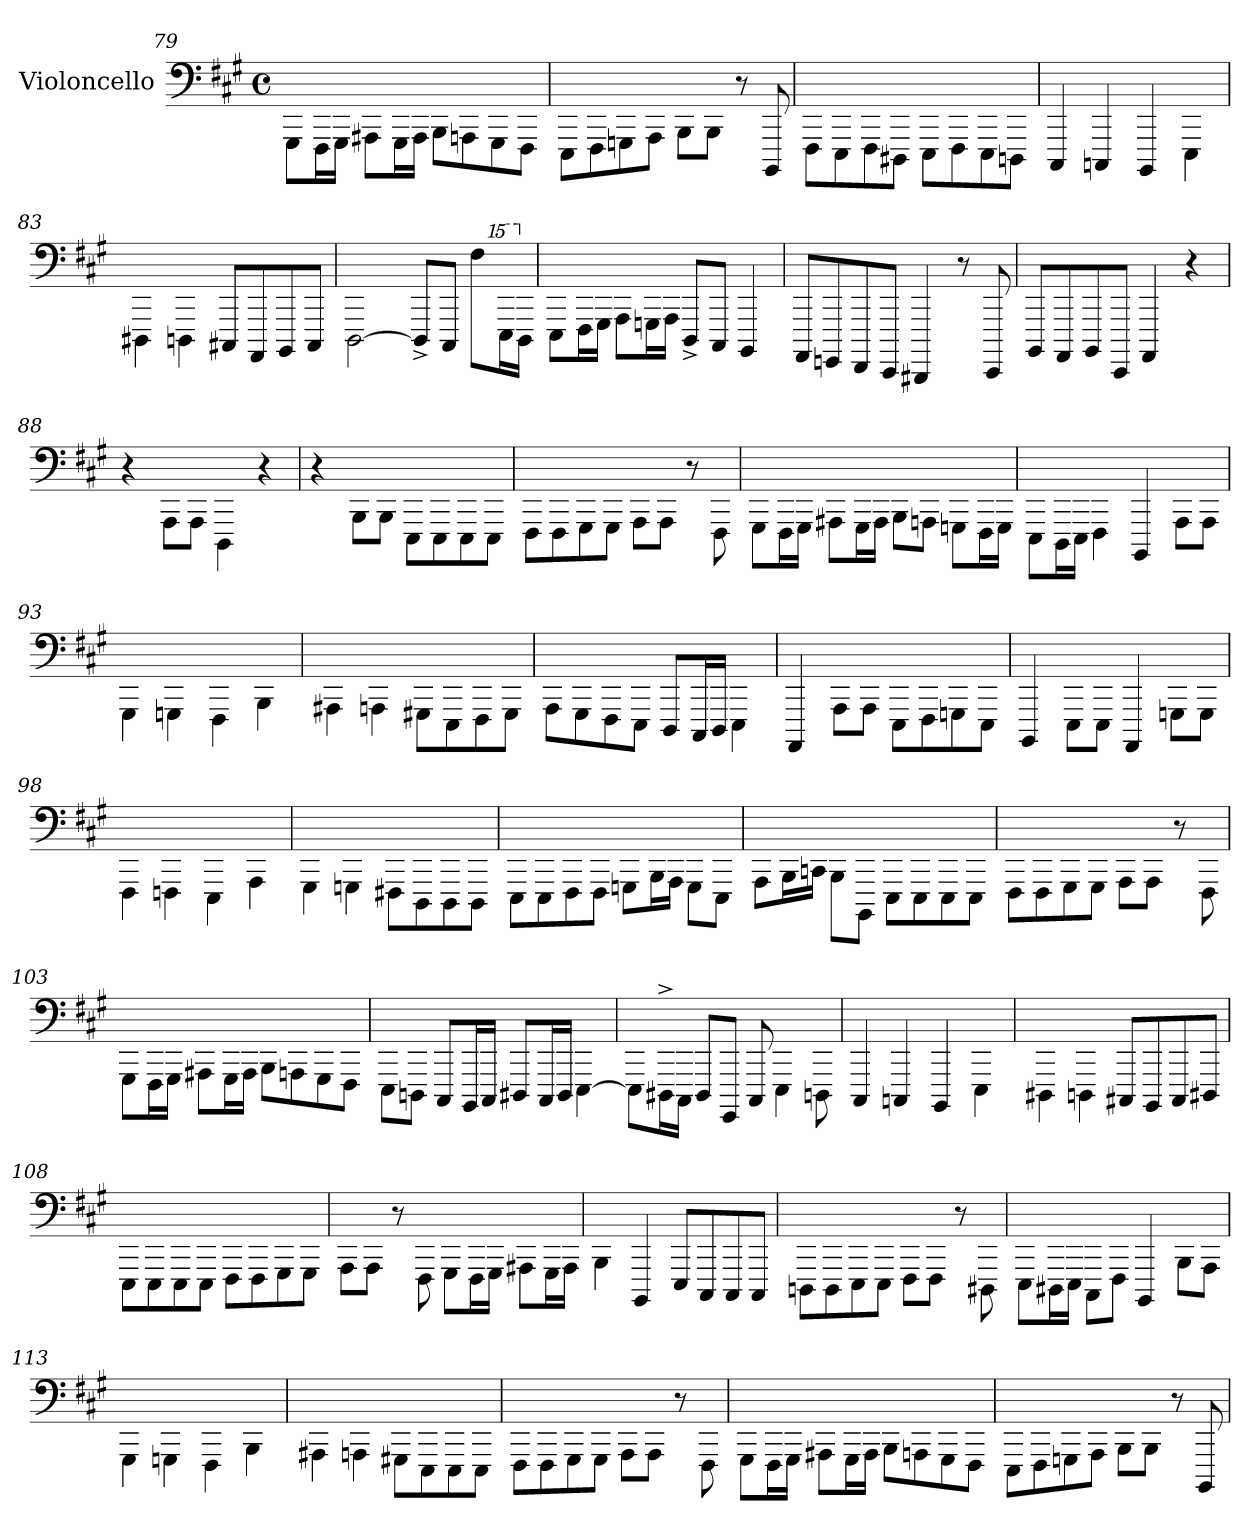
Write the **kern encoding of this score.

**kern
*part1
*staff1
*I"Violoncello
*I'Vc
*clefF4
*k[f#c#g#]
*A:
*M4/4
*met(c)
=79
8GGG#\L
16FFF#\L
16GGG#\JJ
8AAA#X\L
16GGG#\L
16AAA#\JJ
8BBB\L
8AAAn\
8GGG#\
8FFF#\J
=80
8EEE\L
8FFF#\
8GGGn\
8AAA\J
8BBB\L
8BBB\J
8r
8BBBB/
=81
8FFF#\L
8EEE\
8FFF#\
8DDD#X\J
8EEE\L
8FFF#\
8EEE\
8DDDn\J
!!LO:LB:g=z
=82
4CCC#/
4CCCn/
4BBBB/
4EEE\
=83
4DDD#X\
4DDDn\
8CCC#X/L
8AAAA/
8BBBB/
8CCC#/J
=84
[>2DDD\
8DDD^</L]
8CCC#/J
8F#\L
*15ma
16E\L
*X15ma
16DDD\JJ
=85
8EEE\L
16FFF#\L
16GGG#\JJ
8AAA\L
16GGGn\L
16AAA\JJ
8DDD^</L
8CCC#/J
4BBBB/
=86
8AAAA/L
8GGGGn/
8FFFF#/
8EEEE/J
4DDDD#X/
8r
8EEEE/
!!LO:LB:g=z
=87
8BBBB/L
8AAAA/
8BBBB/
8EEEE/J
4AAAA/
4r
=88
4r
8AAA\L
8AAA\J
4DDD\
4r
=89
4r
8BBB\L
8BBB\J
8EEE\L
8EEE\
8EEE\
8EEE\J
=90
8FFF#\L
8FFF#\
8GGG#\
8GGG#\J
8AAA\L
8AAA\J
8r
8FFF#\
!!LO:LB:g=z
=91
8GGG#\L
16FFF#\L
16GGG#\JJ
8AAA#X\L
16GGG#\L
16AAA#\JJ
8BBB\L
8AAAn\J
8GGGn\L
16FFF#\L
16GGG\JJ
=92
8EEE\L
16DDD\L
16EEE\JJ
4FFF#\
4BBBB/
8AAA\L
8AAA\J
=93
4GGG#\
4GGGn\
4FFF#\
4BBB\
=94
4AAA#X\
4AAAn\
8GGG#X\L
8EEE\
8FFF#\
8GGG#\J
!!LO:LB:g=z
=95
8AAA\L
8GGG#\
8FFF#\
8EEE\J
8DDD/L
16CCC#/L
16DDD/JJ
4EEE\
=96
4AAAA/
8AAA\L
8AAA\J
8EEE\L
8FFF#\
8GGGn\
8EEE\J
=97
4BBBB/
8EEE\L
8EEE\J
4AAAA/
8GGGn\L
8GGG\J
=98
4FFF#\
4FFFn\
4EEE\
4AAA\
=99
4GGG#\
4GGGn\
8FFF#X\L
8DDD\
8DDD\
8DDD\J
!!LO:LB:g=z
=100
8EEE\L
8EEE\
8FFF#\
8FFF#\J
8GGGn\L
16BBB\L
16AAA\JJ
8GGG\L
8EEE\J
=101
8AAA\L
16BBB\L
16CCn\JJ
8BBB\L
8BBBB\J
8EEE\L
8EEE\
8EEE\
8EEE\J
=102
8FFF#\L
8FFF#\
8GGG#\
8GGG#\J
8AAA\L
8AAA\J
8r
8FFF#\
=103
8GGG#\L
16FFF#\L
16GGG#\JJ
8AAA#X\L
16GGG#\L
16AAA#\JJ
8BBB\L
8AAAn\
8GGG#\
8FFF#\J
!!LO:LB:g=z
=104
8EEE\L
8DDDn\J
8CCC#/L
16BBBB/L
16CCC#/JJ
8DDD#X/L
16CCC#/L
16DDD#/JJ
[>4EEE\
=105
8EEE\L]
16DDD#X^>\L
16CCC#\JJ
8DDD#/L
8GGGG#/J
8CCC#/
4EEE\
8DDDn\
=106
4CCC#/
4CCCn/
4BBBB/
4EEE\
=107
4DDD#X\
4DDDn\
8CCC#X/L
8BBBB/
8CCC#/
8DDD#X/J
!!LO:LB:g=z
=108
8EEE\L
8EEE\
8EEE\
8EEE\J
8FFF#\L
8FFF#\
8GGG#\
8GGG#\J
=109
8AAA\L
8AAA\J
8r
8FFF#\
8GGG#\L
16FFF#\L
16GGG#\JJ
8AAA#X\L
16GGG#\L
16AAA#\JJ
=110
4BBB\
4BBBB/
8EEE/L
8CCC#/
8CCC#/
8CCC#/J
=111
8DDDn\L
8DDD\
8EEE\
8EEE\J
8FFF#\L
8FFF#\J
8r
8DDD#X\
!!LO:LB:g=z
=112
8EEE\L
16DDD#X\L
16EEE\JJ
8CCC#\L
8FFF#\J
4BBBB/
8BBB\L
8AAA\J
=113
4GGG#\
4GGGn\
4FFF#\
4BBB\
=114
4AAA#X\
4AAAn\
8GGG#X\L
8EEE\
8EEE\
8EEE\J
=115
8FFF#\L
8FFF#\
8GGG#\
8GGG#\J
8AAA\L
8AAA\J
8r
8FFF#\
!!LO:LB:g=z
=116
8GGG#\L
16FFF#\L
16GGG#\JJ
8AAA#X\L
16GGG#\L
16AAA#\JJ
8BBB\L
8AAAn\
8GGG#\
8FFF#\J
=117
8EEE\L
8FFF#\
8GGGn\
8AAA\J
8BBB\L
8BBB\J
8r
8BBBB/
=
*-
